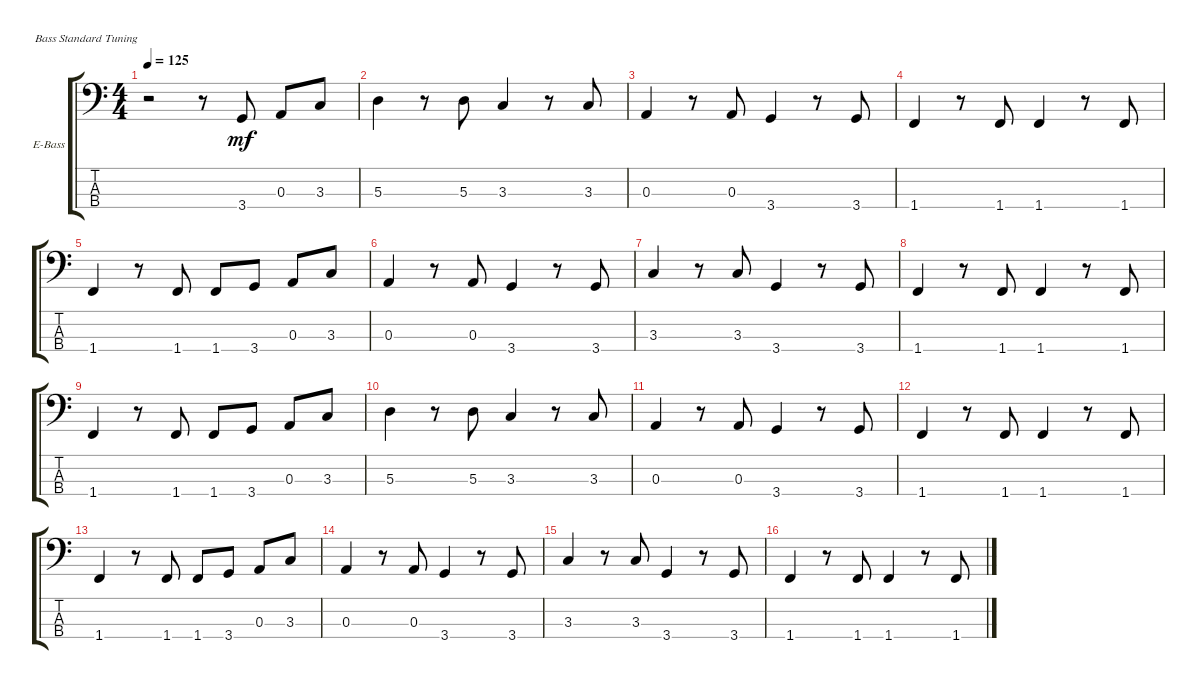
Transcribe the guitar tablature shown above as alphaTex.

\defaultSystemsLayout 4
\bracketExtendMode groupsimilarinstruments
\firstSystemTrackNameOrientation horizontal
\otherSystemsTrackNameOrientation horizontal
\track ("Electric Bass" "E-Bass") {instrument electricbassfinger}
\staff {score tabs}
\tuning (G2 D2 A1 E1)
\ts (4 4)
\tempo 125
\clef f4
\ks c
r.2{dy mf instrument electricbassfinger} r.8 3.4.8 0.3.8 3.3.8 |
5.3.4 r.8 5.3.8 3.3.4 r.8 3.3.8 |
0.3.4 r.8 0.3.8 3.4.4 r.8 3.4.8 |
1.4.4 r.8 1.4.8 1.4.4 r.8 1.4.8 |
1.4.4 r.8 1.4.8 1.4.8 3.4.8 0.3.8 3.3.8 |
0.3.4 r.8 0.3.8 3.4.4 r.8 3.4.8 |
3.3.4 r.8 3.3.8 3.4.4 r.8 3.4.8 |
1.4.4 r.8 1.4.8 1.4.4 r.8 1.4.8 |
1.4.4 r.8 1.4.8 1.4.8 3.4.8 0.3.8 3.3.8 |
5.3.4 r.8 5.3.8 3.3.4 r.8 3.3.8 |
0.3.4 r.8 0.3.8 3.4.4 r.8 3.4.8 |
1.4.4 r.8 1.4.8 1.4.4 r.8 1.4.8 |
1.4.4 r.8 1.4.8 1.4.8 3.4.8 0.3.8 3.3.8 |
0.3.4 r.8 0.3.8 3.4.4 r.8 3.4.8 |
3.3.4 r.8 3.3.8 3.4.4 r.8 3.4.8 |
1.4.4 r.8 1.4.8 1.4.4 r.8 1.4.8
